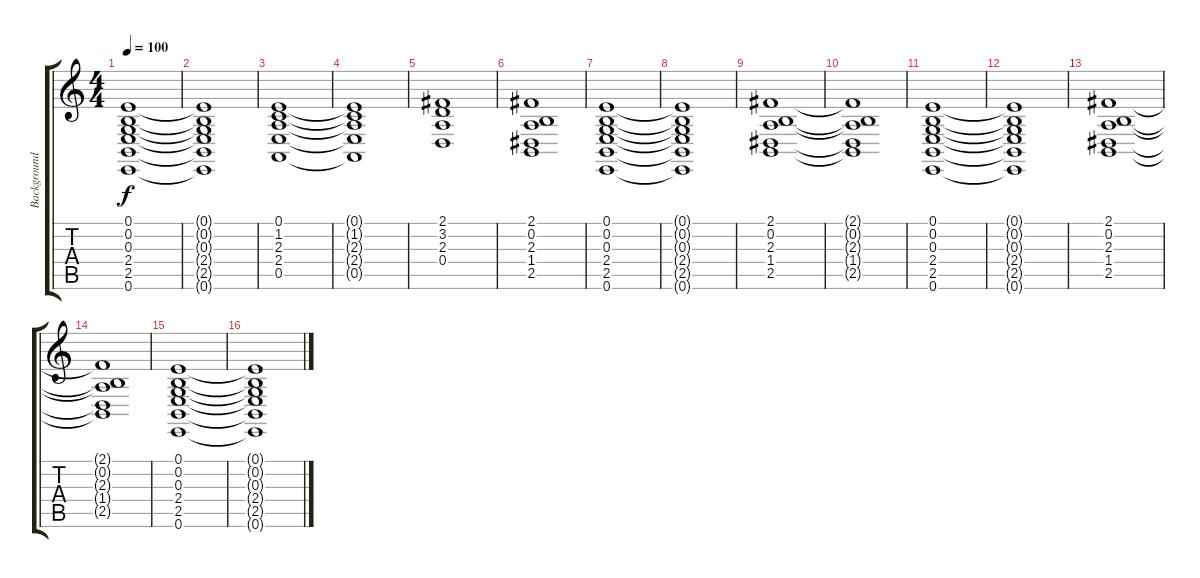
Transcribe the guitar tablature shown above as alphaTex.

\track ("Background Music" "Background") {instrument stringensemble1}
\staff {score tabs}
\tuning (E4 B3 G3 D3 A2 E2) {hide}
\ts (4 4)
\tempo 100
\clef g2
\ks c
(0.1 0.2 0.3 2.4 2.5 0.6).1{dy f} |
(0.1{t} 0.2{t} 0.3{t} 2.4{t} 2.5{t} 0.6{t}).1 |
(0.1 1.2 2.3 2.4 0.5).1 |
(0.1{t} 1.2{t} 2.3{t} 2.4{t} 0.5{t}).1 |
(2.1 3.2 2.3 0.4).1 |
(2.1 0.2 2.3 1.4 2.5).1 |
(0.1 0.2 0.3 2.4 2.5 0.6).1 |
(0.1{t} 0.2{t} 0.3{t} 2.4{t} 2.5{t} 0.6{t}).1 |
(2.1 0.2 2.3 1.4 2.5).1 |
(2.1{t} 0.2{t} 2.3{t} 1.4{t} 2.5{t}).1 |
(0.1 0.2 0.3 2.4 2.5 0.6).1 |
(0.1{t} 0.2{t} 0.3{t} 2.4{t} 2.5{t} 0.6{t}).1 |
(2.1 0.2 2.3 1.4 2.5).1 |
(2.1{t} 0.2{t} 2.3{t} 1.4{t} 2.5{t}).1 |
(0.1 0.2 0.3 2.4 2.5 0.6).1 |
(0.1{t} 0.2{t} 0.3{t} 2.4{t} 2.5{t} 0.6{t}).1
